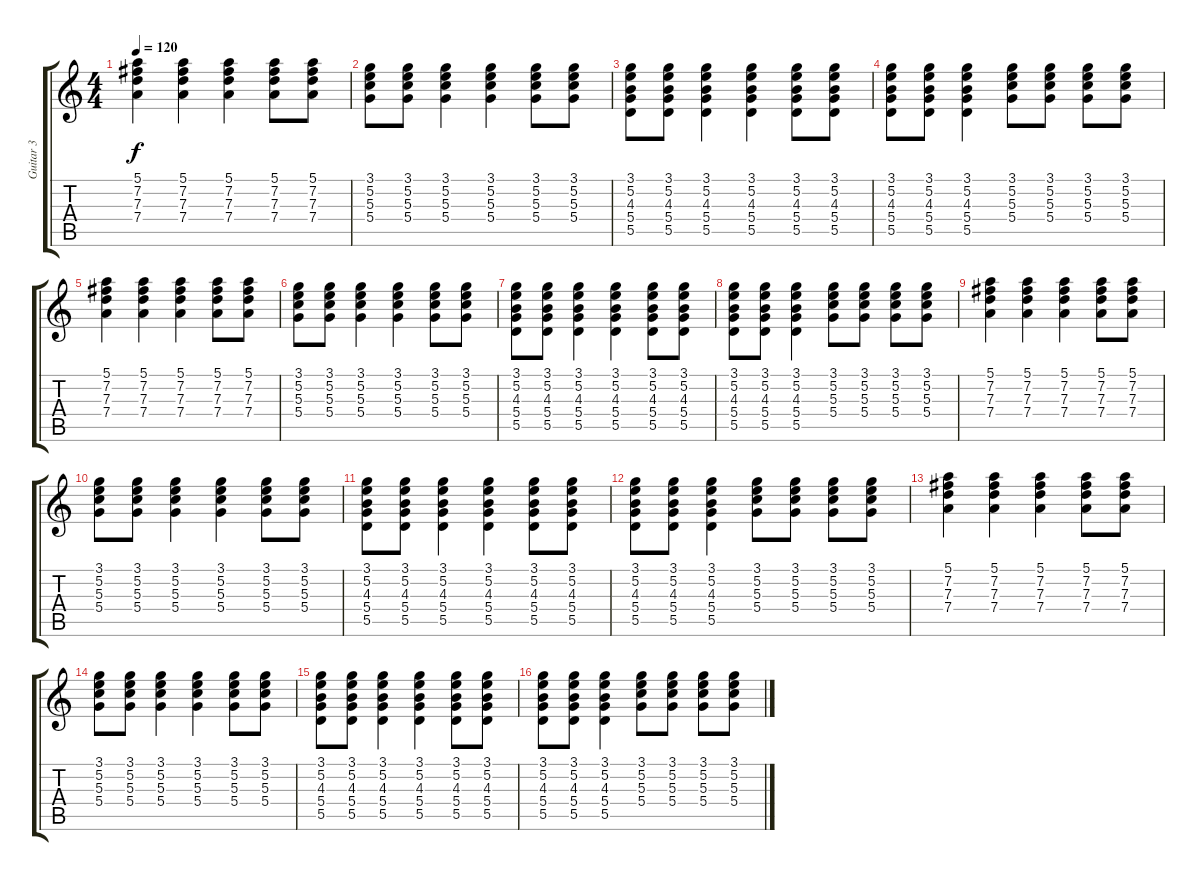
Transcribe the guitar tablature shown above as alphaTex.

\track ("Guitar 3" "Guitar 3") {instrument distortionguitar}
\staff {score tabs}
\tuning (E4 B3 G3 D3 A2 E2) {hide}
\ts (4 4)
\tempo 120
\clef g2
\ks c
(5.1 7.2 7.3 7.4).4{dy f volume 7 instrument acousticguitarsteel} (5.1 7.2 7.3 7.4).4 (5.1 7.2 7.3 7.4).4 (5.1 7.2 7.3 7.4).8 (5.1 7.2 7.3 7.4).8 |
(3.1 5.2 5.3 5.4).8 (3.1 5.2 5.3 5.4).8 (3.1 5.2 5.3 5.4).4 (3.1 5.2 5.3 5.4).4 (3.1 5.2 5.3 5.4).8 (3.1 5.2 5.3 5.4).8 |
(3.1 5.2 4.3 5.4 5.5).8 (3.1 5.2 4.3 5.4 5.5).8 (3.1 5.2 4.3 5.4 5.5).4 (3.1 5.2 4.3 5.4 5.5).4 (3.1 5.2 4.3 5.4 5.5).8 (3.1 5.2 4.3 5.4 5.5).8 |
(3.1 5.2 4.3 5.4 5.5).8 (3.1 5.2 4.3 5.4 5.5).8 (3.1 5.2 4.3 5.4 5.5).4 (3.1 5.2 5.3 5.4).8 (3.1 5.2 5.3 5.4).8 (3.1 5.2 5.3 5.4).8 (3.1 5.2 5.3 5.4).8 |
(5.1 7.2 7.3 7.4).4 (5.1 7.2 7.3 7.4).4 (5.1 7.2 7.3 7.4).4 (5.1 7.2 7.3 7.4).8 (5.1 7.2 7.3 7.4).8 |
(3.1 5.2 5.3 5.4).8 (3.1 5.2 5.3 5.4).8 (3.1 5.2 5.3 5.4).4 (3.1 5.2 5.3 5.4).4 (3.1 5.2 5.3 5.4).8 (3.1 5.2 5.3 5.4).8 |
(3.1 5.2 4.3 5.4 5.5).8 (3.1 5.2 4.3 5.4 5.5).8 (3.1 5.2 4.3 5.4 5.5).4 (3.1 5.2 4.3 5.4 5.5).4 (3.1 5.2 4.3 5.4 5.5).8 (3.1 5.2 4.3 5.4 5.5).8 |
(3.1 5.2 4.3 5.4 5.5).8 (3.1 5.2 4.3 5.4 5.5).8 (3.1 5.2 4.3 5.4 5.5).4 (3.1 5.2 5.3 5.4).8 (3.1 5.2 5.3 5.4).8 (3.1 5.2 5.3 5.4).8 (3.1 5.2 5.3 5.4).8 |
(5.1 7.2 7.3 7.4).4 (5.1 7.2 7.3 7.4).4 (5.1 7.2 7.3 7.4).4 (5.1 7.2 7.3 7.4).8 (5.1 7.2 7.3 7.4).8 |
(3.1 5.2 5.3 5.4).8 (3.1 5.2 5.3 5.4).8 (3.1 5.2 5.3 5.4).4 (3.1 5.2 5.3 5.4).4 (3.1 5.2 5.3 5.4).8 (3.1 5.2 5.3 5.4).8 |
(3.1 5.2 4.3 5.4 5.5).8 (3.1 5.2 4.3 5.4 5.5).8 (3.1 5.2 4.3 5.4 5.5).4 (3.1 5.2 4.3 5.4 5.5).4 (3.1 5.2 4.3 5.4 5.5).8 (3.1 5.2 4.3 5.4 5.5).8 |
(3.1 5.2 4.3 5.4 5.5).8 (3.1 5.2 4.3 5.4 5.5).8 (3.1 5.2 4.3 5.4 5.5).4 (3.1 5.2 5.3 5.4).8 (3.1 5.2 5.3 5.4).8 (3.1 5.2 5.3 5.4).8 (3.1 5.2 5.3 5.4).8 |
(5.1 7.2 7.3 7.4).4 (5.1 7.2 7.3 7.4).4 (5.1 7.2 7.3 7.4).4 (5.1 7.2 7.3 7.4).8 (5.1 7.2 7.3 7.4).8 |
(3.1 5.2 5.3 5.4).8 (3.1 5.2 5.3 5.4).8 (3.1 5.2 5.3 5.4).4 (3.1 5.2 5.3 5.4).4 (3.1 5.2 5.3 5.4).8 (3.1 5.2 5.3 5.4).8 |
(3.1 5.2 4.3 5.4 5.5).8 (3.1 5.2 4.3 5.4 5.5).8 (3.1 5.2 4.3 5.4 5.5).4 (3.1 5.2 4.3 5.4 5.5).4 (3.1 5.2 4.3 5.4 5.5).8 (3.1 5.2 4.3 5.4 5.5).8 |
(3.1 5.2 4.3 5.4 5.5).8 (3.1 5.2 4.3 5.4 5.5).8 (3.1 5.2 4.3 5.4 5.5).4 (3.1 5.2 5.3 5.4).8 (3.1 5.2 5.3 5.4).8 (3.1 5.2 5.3 5.4).8 (3.1 5.2 5.3 5.4).8
